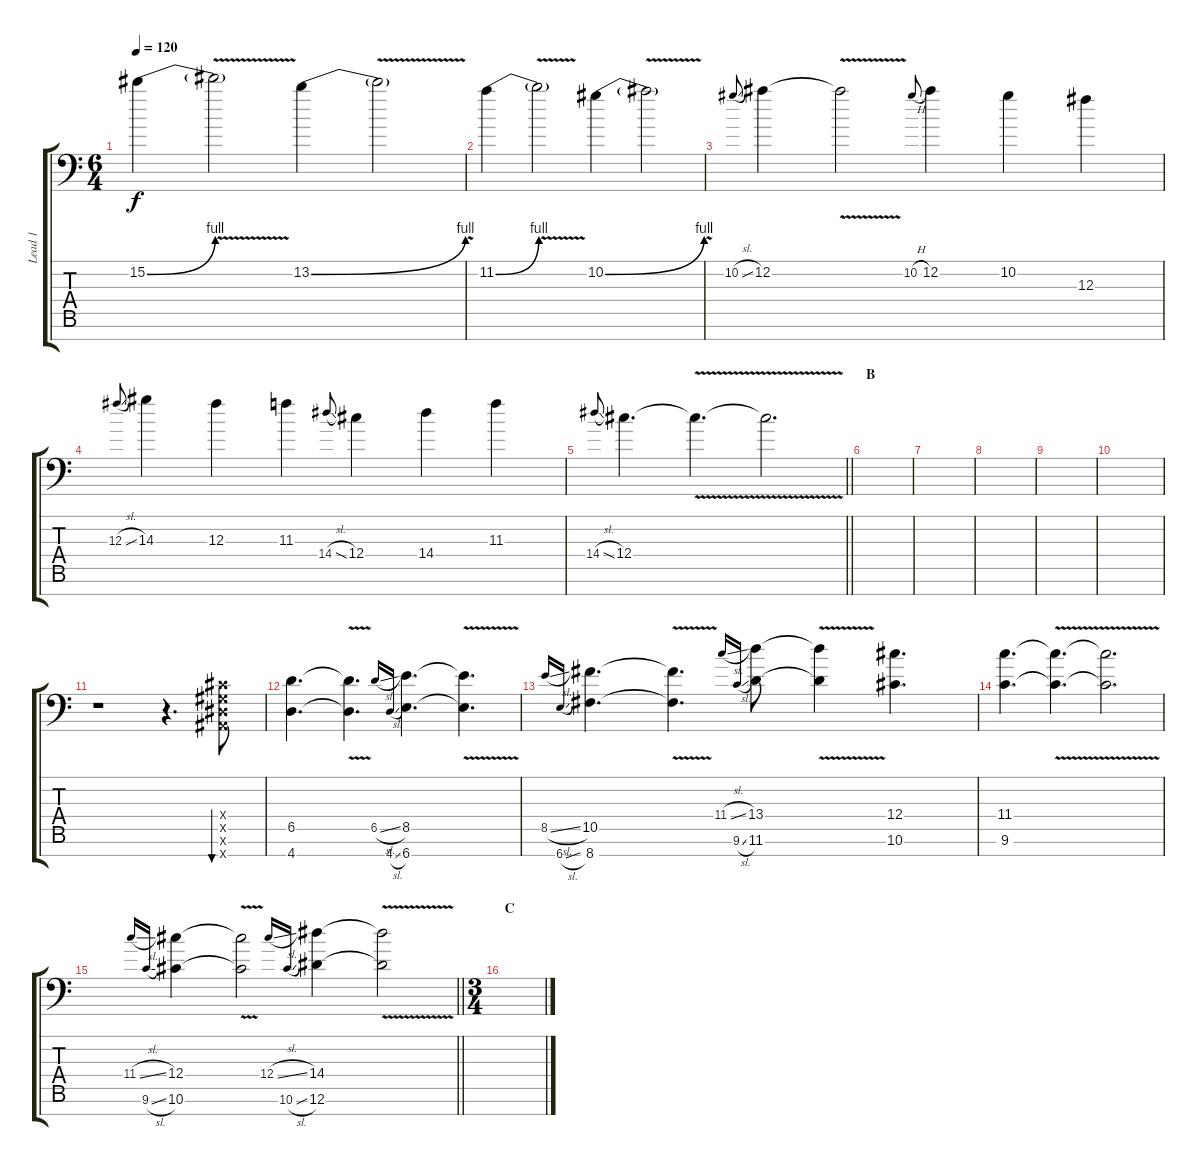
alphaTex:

\track ("Lead 1" "Lead 1") {instrument distortionguitar}
\staff {score tabs}
\tuning (Eb4 Bb3 Gb3 Db3 Ab2 Eb2 Bb1) {hide}
\ts (6 4)
\tempo 120
\clef f4
\ks c
15.2{be (bend 0 0 60 4)}.4{dy f} 15.2{v t}.2 13.2{be (bend 0 0 60 4)}.4 13.2{v t}.2 |
11.2{be (bend 0 0 60 4)}.4 11.2{v t}.2 10.2{be (bend 0 0 60 4)}.4 10.2{v t}.2 |
10.2{sl}.8{gr onbeat} 12.2.4 12.2{v t}.2 10.2{h}.8{gr onbeat} 12.2.4 10.2.4 12.3.4 |
12.3{sl}.8{gr onbeat} 14.3.4 12.3.4 11.3.4 14.4{sl}.8{gr onbeat} 12.4.4 14.4.4 11.3.4 |
\barLineRight lightlight
14.4{sl}.8{gr onbeat} 12.4.4{d} 12.4{v t}.4{d} 12.4{t}.2{d} |
\section ("" "B")
|
|
|
|
|
r.1{volume 16 balance 8} r.4{d} (0.4{x} 0.5{x} 0.6{x} 0.7{x}).8{bu 240} |
(6.5 4.7).4{d} (6.5{v t} 4.7{v t}).4{d} 6.5{sl}.16{gr onbeat} 4.7{sl}.16{gr onbeat} (8.5 6.7).4{d} (8.5{v t} 6.7{v t}).4{d} |
8.5{sl}.16{gr onbeat} 6.7{sl}.16{gr onbeat} (10.5 8.7).4{d} (10.5{v t} 8.7{v t}).4{d} 11.4{sl}.16{gr onbeat} 9.6{sl}.16{gr onbeat} (13.4 11.6).8 (13.4{v t} 11.6{v t}).4 (12.4 10.6).4{d} |
(11.4 9.6).4{d} (11.4{v t} 9.6{v t}).4{d} (11.4{t} 9.6{t}).2{d} |
\barLineRight lightlight
11.4{sl}.16{gr onbeat} 9.6{sl}.16{gr onbeat} (12.4 10.6).4 (12.4{v t} 10.6{v t}).2 12.4{sl}.16{gr onbeat} 10.6{sl}.16{gr onbeat} (14.4 12.6).4 (14.4{v t} 12.6{v t}).2 |
\ts (3 4)
\section ("" "C")
